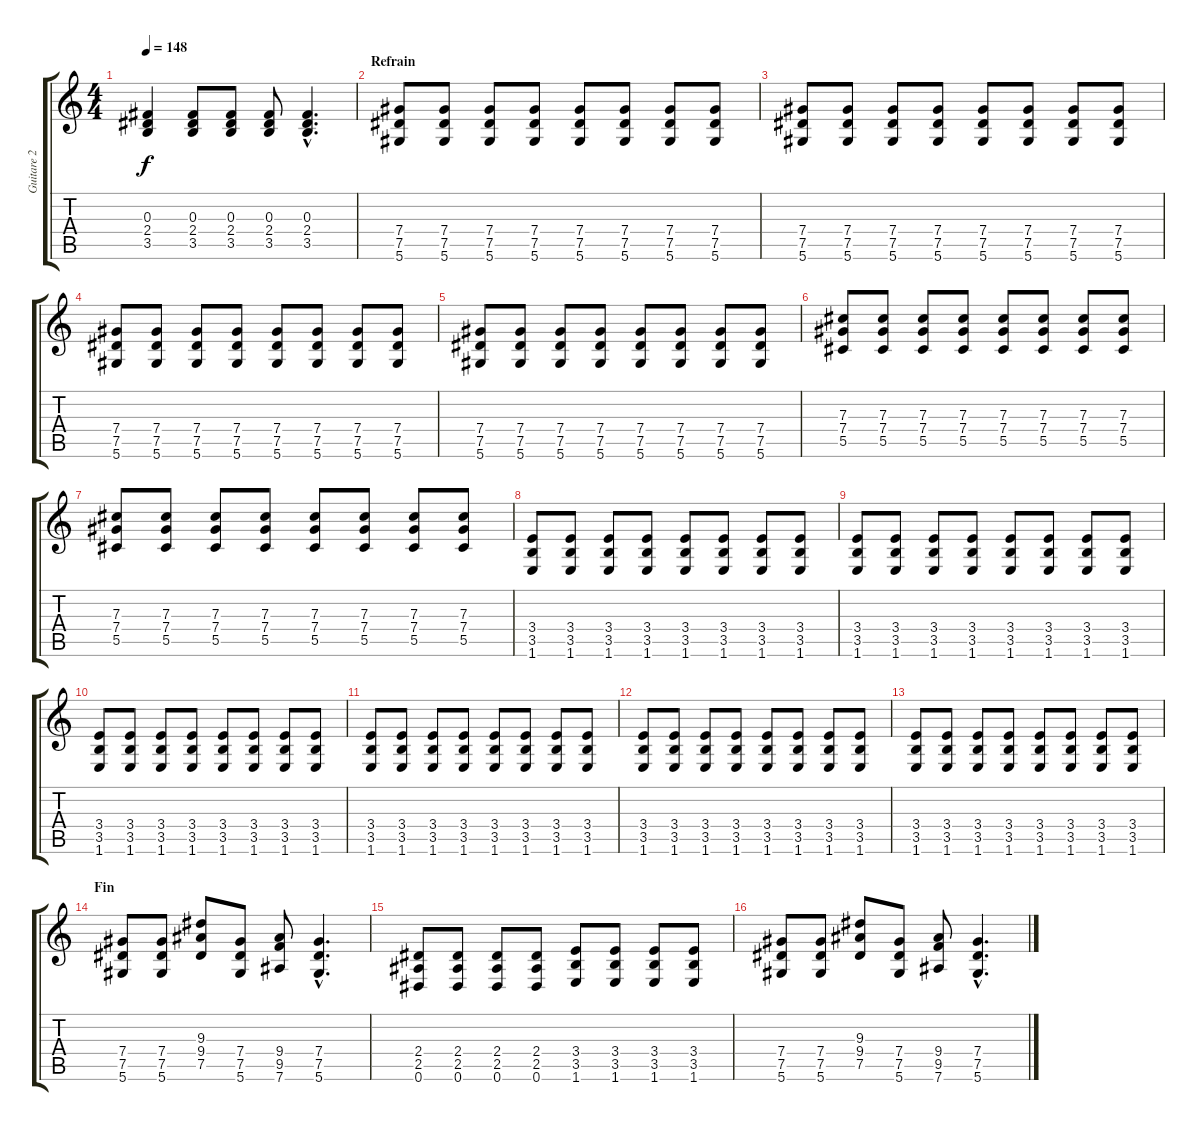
\track ("Guitare 2" "Guitare 2") {instrument electricguitarmuted}
\staff {score tabs}
\tuning (Eb4 Bb3 Gb3 Db3 Ab2 Eb2) {hide}
\ts (4 4)
\tempo 148
\clef g2
\ks c
(0.3{t} 2.4{t} 3.5{t}).4{dy f} (0.3 2.4 3.5).8 (0.3 2.4 3.5).8 (0.3 2.4 3.5).8 (0.3{hac} 2.4{hac} 3.5{hac}).4{d} |
\section ("" "Refrain")
(7.4 7.5 5.6).8{volume 12 instrument overdrivenguitar} (7.4 7.5 5.6).8 (7.4 7.5 5.6).8 (7.4 7.5 5.6).8 (7.4 7.5 5.6).8 (7.4 7.5 5.6).8 (7.4 7.5 5.6).8 (7.4 7.5 5.6).8 |
(7.4 7.5 5.6).8 (7.4 7.5 5.6).8 (7.4 7.5 5.6).8 (7.4 7.5 5.6).8 (7.4 7.5 5.6).8 (7.4 7.5 5.6).8 (7.4 7.5 5.6).8 (7.4 7.5 5.6).8 |
(7.4 7.5 5.6).8 (7.4 7.5 5.6).8 (7.4 7.5 5.6).8 (7.4 7.5 5.6).8 (7.4 7.5 5.6).8 (7.4 7.5 5.6).8 (7.4 7.5 5.6).8 (7.4 7.5 5.6).8 |
(7.4 7.5 5.6).8 (7.4 7.5 5.6).8 (7.4 7.5 5.6).8 (7.4 7.5 5.6).8 (7.4 7.5 5.6).8 (7.4 7.5 5.6).8 (7.4 7.5 5.6).8 (7.4 7.5 5.6).8 |
(7.3 7.4 5.5).8 (7.3 7.4 5.5).8 (7.3 7.4 5.5).8 (7.3 7.4 5.5).8 (7.3 7.4 5.5).8 (7.3 7.4 5.5).8 (7.3 7.4 5.5).8 (7.3 7.4 5.5).8 |
(7.3 7.4 5.5).8 (7.3 7.4 5.5).8 (7.3 7.4 5.5).8 (7.3 7.4 5.5).8 (7.3 7.4 5.5).8 (7.3 7.4 5.5).8 (7.3 7.4 5.5).8 (7.3 7.4 5.5).8 |
(3.4 3.5 1.6).8 (3.4 3.5 1.6).8 (3.4 3.5 1.6).8 (3.4 3.5 1.6).8 (3.4 3.5 1.6).8 (3.4 3.5 1.6).8 (3.4 3.5 1.6).8 (3.4 3.5 1.6).8 |
(3.4 3.5 1.6).8 (3.4 3.5 1.6).8 (3.4 3.5 1.6).8 (3.4 3.5 1.6).8 (3.4 3.5 1.6).8 (3.4 3.5 1.6).8 (3.4 3.5 1.6).8 (3.4 3.5 1.6).8 |
(3.4 3.5 1.6).8 (3.4 3.5 1.6).8 (3.4 3.5 1.6).8 (3.4 3.5 1.6).8 (3.4 3.5 1.6).8 (3.4 3.5 1.6).8 (3.4 3.5 1.6).8 (3.4 3.5 1.6).8 |
(3.4 3.5 1.6).8 (3.4 3.5 1.6).8 (3.4 3.5 1.6).8 (3.4 3.5 1.6).8 (3.4 3.5 1.6).8 (3.4 3.5 1.6).8 (3.4 3.5 1.6).8 (3.4 3.5 1.6).8 |
(3.4 3.5 1.6).8 (3.4 3.5 1.6).8 (3.4 3.5 1.6).8 (3.4 3.5 1.6).8 (3.4 3.5 1.6).8 (3.4 3.5 1.6).8 (3.4 3.5 1.6).8 (3.4 3.5 1.6).8 |
(3.4 3.5 1.6).8 (3.4 3.5 1.6).8 (3.4 3.5 1.6).8 (3.4 3.5 1.6).8 (3.4 3.5 1.6).8 (3.4 3.5 1.6).8 (3.4 3.5 1.6).8 (3.4 3.5 1.6).8 |
\section ("" "Fin")
(7.4 7.5 5.6).8 (7.4 7.5 5.6).8 (9.3 9.4 7.5).8 (7.4 7.5 5.6).8 (9.4 9.5 7.6).8 (7.4{hac} 7.5{hac} 5.6{hac}).4{d} |
(2.4 2.5 0.6).8 (2.4 2.5 0.6).8 (2.4 2.5 0.6).8 (2.4 2.5 0.6).8 (3.4 3.5 1.6).8 (3.4 3.5 1.6).8 (3.4 3.5 1.6).8 (3.4 3.5 1.6).8 |
(7.4 7.5 5.6).8 (7.4 7.5 5.6).8 (9.3 9.4 7.5).8 (7.4 7.5 5.6).8 (9.4 9.5 7.6).8 (7.4{hac} 7.5{hac} 5.6{hac}).4{d}
